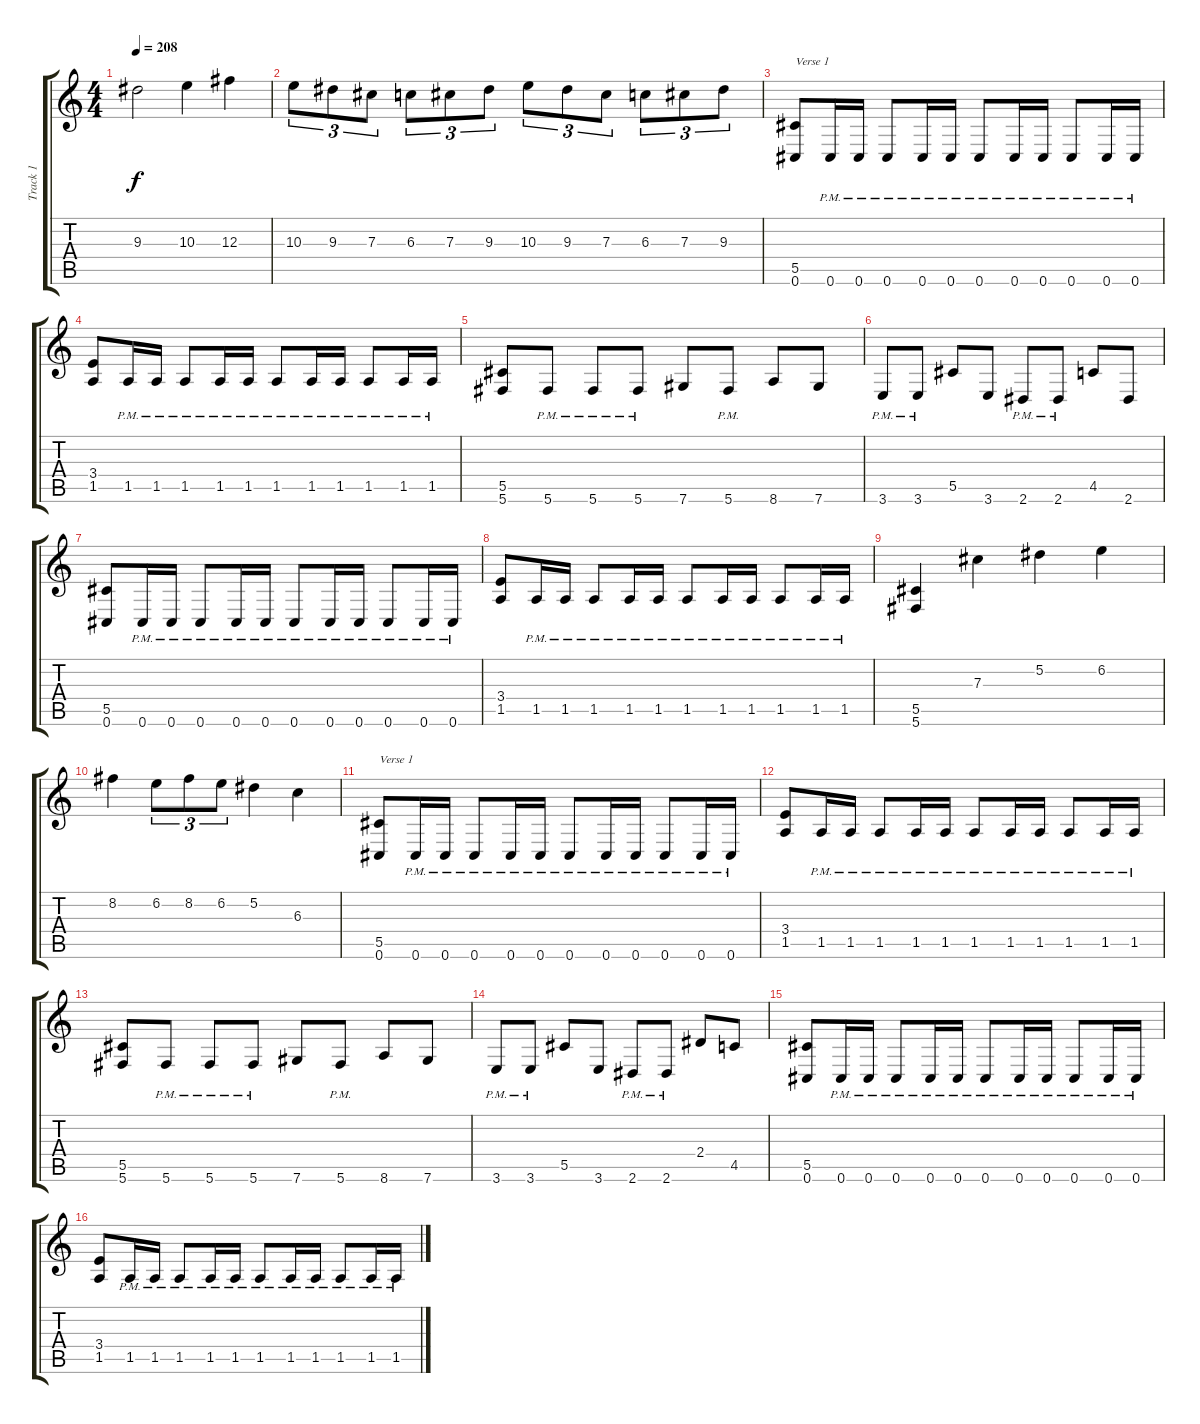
\track ("Track 1" "Track 1") {instrument distortionguitar}
\staff {score tabs}
\tuning (Eb4 Bb3 Gb3 Db3 Ab2 Db2) {hide}
\ts (4 4)
\tempo 208
\clef g2
\ks c
9.3.2{dy f} 10.3.4 12.3.4 |
10.3.8{tu (3 2)} 9.3.8{tu (3 2)} 7.3.8{tu (3 2)} 6.3.8{tu (3 2)} 7.3.8{tu (3 2)} 9.3.8{tu (3 2)} 10.3.8{tu (3 2)} 9.3.8{tu (3 2)} 7.3.8{tu (3 2)} 6.3.8{tu (3 2)} 7.3.8{tu (3 2)} 9.3.8{tu (3 2)} |
(5.5 0.6).8{txt "Verse 1"} 0.6{pm}.16 0.6{pm}.16 0.6{pm}.8 0.6{pm}.16 0.6{pm}.16 0.6{pm}.8 0.6{pm}.16 0.6{pm}.16 0.6{pm}.8 0.6{pm}.16 0.6{pm}.16 |
(3.4 1.5).8 1.5{pm}.16 1.5{pm}.16 1.5{pm}.8 1.5{pm}.16 1.5{pm}.16 1.5{pm}.8 1.5{pm}.16 1.5{pm}.16 1.5{pm}.8 1.5{pm}.16 1.5{pm}.16 |
(5.5 5.6).8 5.6{pm}.8 5.6{pm}.8 5.6{pm}.8 7.6.8 5.6{pm}.8 8.6.8 7.6.8 |
3.6{pm}.8 3.6{pm}.8 5.5.8 3.6.8 2.6{pm}.8 2.6{pm}.8 4.5.8 2.6.8 |
(5.5 0.6).8 0.6{pm}.16 0.6{pm}.16 0.6{pm}.8 0.6{pm}.16 0.6{pm}.16 0.6{pm}.8 0.6{pm}.16 0.6{pm}.16 0.6{pm}.8 0.6{pm}.16 0.6{pm}.16 |
(3.4 1.5).8 1.5{pm}.16 1.5{pm}.16 1.5{pm}.8 1.5{pm}.16 1.5{pm}.16 1.5{pm}.8 1.5{pm}.16 1.5{pm}.16 1.5{pm}.8 1.5{pm}.16 1.5{pm}.16 |
(5.5 5.6).4 7.3.4 5.2.4 6.2.4 |
8.2.4 6.2.8{tu (3 2)} 8.2.8{tu (3 2)} 6.2.8{tu (3 2)} 5.2.4 6.3.4 |
(5.5 0.6).8{txt "Verse 1"} 0.6{pm}.16 0.6{pm}.16 0.6{pm}.8 0.6{pm}.16 0.6{pm}.16 0.6{pm}.8 0.6{pm}.16 0.6{pm}.16 0.6{pm}.8 0.6{pm}.16 0.6{pm}.16 |
(3.4 1.5).8 1.5{pm}.16 1.5{pm}.16 1.5{pm}.8 1.5{pm}.16 1.5{pm}.16 1.5{pm}.8 1.5{pm}.16 1.5{pm}.16 1.5{pm}.8 1.5{pm}.16 1.5{pm}.16 |
(5.5 5.6).8 5.6{pm}.8 5.6{pm}.8 5.6{pm}.8 7.6.8 5.6{pm}.8 8.6.8 7.6.8 |
3.6{pm}.8 3.6{pm}.8 5.5.8 3.6.8 2.6{pm}.8 2.6{pm}.8 2.4.8 4.5.8 |
(5.5 0.6).8 0.6{pm}.16 0.6{pm}.16 0.6{pm}.8 0.6{pm}.16 0.6{pm}.16 0.6{pm}.8 0.6{pm}.16 0.6{pm}.16 0.6{pm}.8 0.6{pm}.16 0.6{pm}.16 |
(3.4 1.5).8 1.5{pm}.16 1.5{pm}.16 1.5{pm}.8 1.5{pm}.16 1.5{pm}.16 1.5{pm}.8 1.5{pm}.16 1.5{pm}.16 1.5{pm}.8 1.5{pm}.16 1.5{pm}.16
